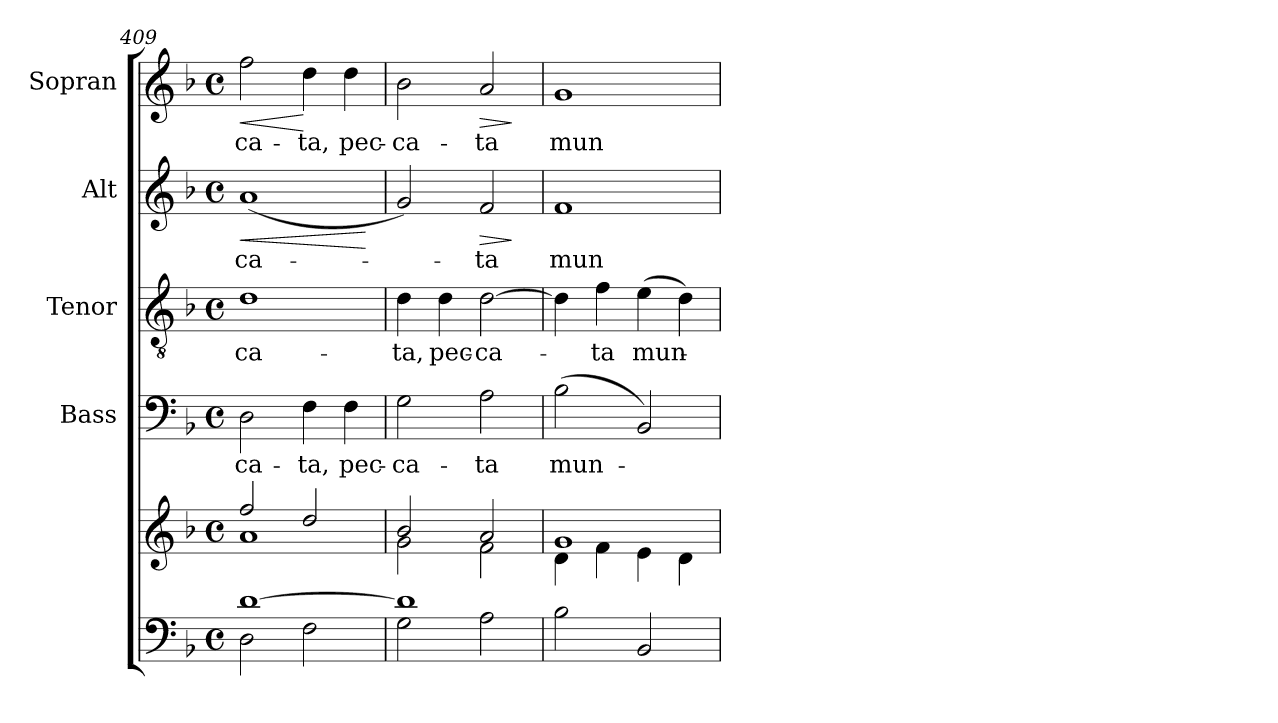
**kern	**kern	**kern	**text	**kern	**text	**kern	**text	**dynam	**kern	**text	**dynam
*part5	*part5	*part4	*part4	*part3	*part3	*part2	*part2	*part2	*part1	*part1	*part1
*staff6	*staff5	*staff4	*staff4	*staff3	*staff3	*staff2	*staff2	*staff2	*staff1	*staff1	*staff1
*	*	*I"Bass	*	*I"Tenor	*	*I"Alt	*	*	*I"Sopran	*	*
*	*	*I'B.	*	*I'T.	*	*I'A.	*	*	*I'S.	*	*
*clefF4	*clefG2	*clefF4	*	*clefGv2	*	*clefG2	*	*	*clefG2	*	*
*k[b-]	*k[b-]	*k[b-]	*	*k[b-]	*	*k[b-]	*	*	*k[b-]	*	*
*F:	*F:	*F:	*	*F:	*	*F:	*	*	*F:	*	*
*M4/4	*M4/4	*M4/4	*	*M4/4	*	*M4/4	*	*	*M4/4	*	*
*met(c)	*met(c)	*met(c)	*	*met(c)	*	*met(c)	*	*	*met(c)	*	*
=409	=409	=409	=409	=409	=409	=409	=409	=409	=409	=409	=409
*^	*^	*	*	*	*	*	*	*	*	*	*
!	!	!	!	!	!LO:LY:b	!	!LO:LY:b	!	!LO:LY:b	!LO:HP:b	!	!LO:LY:b	!LO:HP:b
[>1d	2D\	2ff/	1a	2D\	-ca-	1d	-ca-	(<1a	-ca-	<	2ff\	-ca-	<
!	!	!	!	!	!LO:LY:b	!	!	!	!	!	!	!LO:LY:b	!
.	2F\	2dd/	.	4F\	-ta,	.	.	.	.	.	4dd\	-ta,	[
!	!	!	!	!	!LO:LY:b	!	!	!	!	!	!	!LO:LY:b	!
.	.	.	.	4F\	pec-	.	.	.	.	.	4dd\	pec-	.
*v	*v	*	*	*	*	*	*	*	*	*	*	*	*
*	*v	*v	*	*	*	*	*	*	*	*	*	*
.	.	.	.	.	.	.	.	[	.	.	.
=410	=410	=410	=410	=410	=410	=410	=410	=410	=410	=410	=410
*^	*^	*	*	*	*	*	*	*	*	*	*
!	!	!	!	!	!LO:LY:b	!	!LO:LY:b	!	!	!	!	!LO:LY:b	!
1d]	2G\	2b-/	2g\	2G\	-ca-	4d\	-ta,	2g/)	.	.	2b-\	-ca-	.
!	!	!	!	!	!	!	!LO:LY:b	!	!	!	!	!	!
.	.	.	.	.	.	4d\	pec-	.	.	.	.	.	.
!	!	!	!	!	!LO:LY:b	!	!LO:LY:b	!	!LO:LY:b	!LO:HP:b	!	!LO:LY:b	!LO:HP:b
.	2A\	2a/	2f\	2A\	-ta	[2d\	-ca-	2f/	-ta	>	2a/	-ta	>
*v	*v	*	*	*	*	*	*	*	*	*	*	*	*
*	*v	*v	*	*	*	*	*	*	*	*	*	*
.	.	.	.	.	.	.	.	]	.	.	]
=411	=411	=411	=411	=411	=411	=411	=411	=411	=411	=411	=411
*	*^	*	*	*	*	*	*	*	*	*	*
!	!	!	!	!LO:LY:b	!	!	!	!LO:LY:b	!	!	!LO:LY:b	!
2B-\	1g	4d\	(>2B-\	mun-	4d\]	.	1f	mun-	.	1g	mun-	.
!	!	!	!	!	!	!LO:LY:b	!	!	!	!	!	!
.	.	4f\	.	.	4f\	-ta	.	.	.	.	.	.
!	!	!	!	!	!	!LO:LY:b	!	!	!	!	!	!
2BB-/	.	4e\	2BB-/)	.	(>4e\	mun-	.	.	.	.	.	.
.	.	4d\	.	.	4d\)	.	.	.	.	.	.	.
*	*v	*v	*	*	*	*	*	*	*	*	*	*
=	=	=	=	=	=	=	=	=	=	=	=
*-	*-	*-	*-	*-	*-	*-	*-	*-	*-	*-	*-
